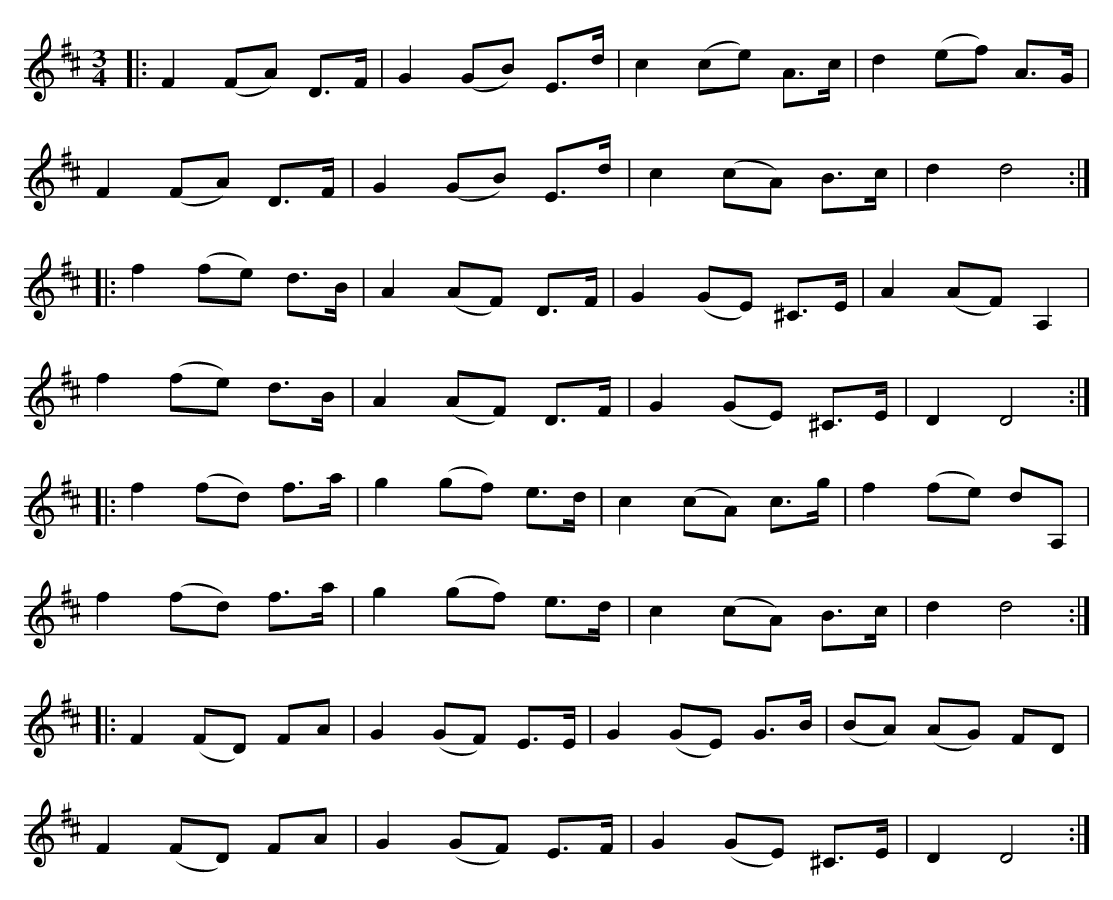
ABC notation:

X:1
M:3/4
K:D
|:F2 (FA) D>F|G2 (GB) E>d|c2 (ce) A>c|d2 (ef) A>G|
F2 (FA) D>F|G2 (GB) E>d|c2 (cA) B>c|d2 d4:|
|:f2 (fe) d>B|A2 (AF) D>F|G2 (GE) ^C>E|A2 (AF) A,2|
f2 (fe) d>B|A2 (AF) D>F|G2 (GE) ^C>E|D2 D4:|
|:f2 (fd) f>a|g2 (gf) e>d|c2 (cA) c>g|f2 (fe) dA,|
f2 (fd) f>a|g2 (gf) e>d|c2 (cA) B>c|d2 d4:|
|:F2 (FD) FA|G2 (GF) E>E|G2 (GE) G>B|(BA) (AG) FD|
F2 (FD) FA|G2 (GF) E>F|G2 (GE) ^C>E|D2 D4:|
